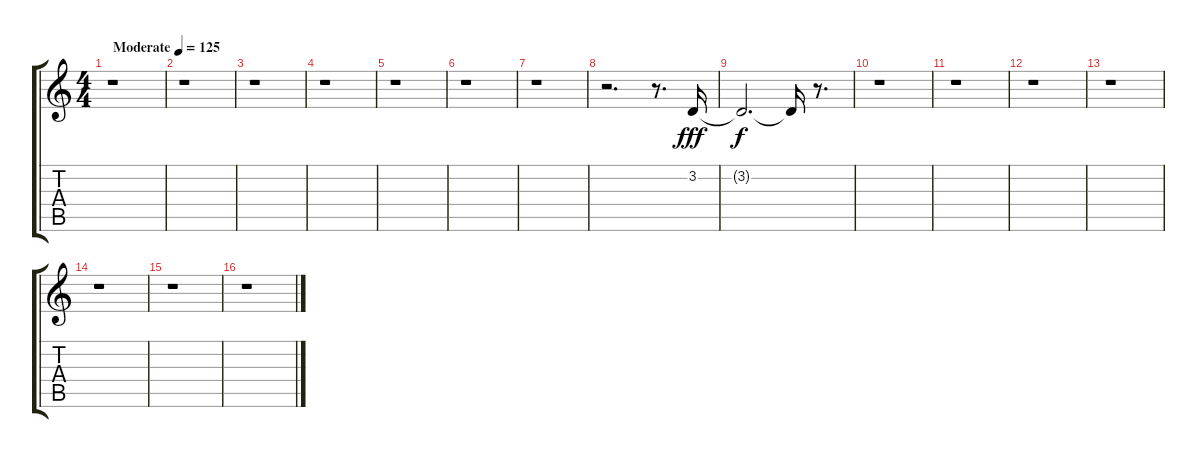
\track "" {instrument reversecymbal}
\staff {score tabs}
\tuning (E4 B3 G3 D3 A2 E2) {hide}
\ts (4 4)
\tempo (125 "Moderate")
\clef g2
\ks c
r.1{dy fff instrument reversecymbal} |
r.1 |
r.1 |
r.1 |
r.1 |
r.1 |
r.1 |
r.2{d} r.8{d} 3.2.16 |
3.2{t}.2{d dy f} 3.2{t}.16 r.8{d} |
r.1 |
r.1 |
r.1 |
r.1 |
r.1 |
r.1 |
r.1
